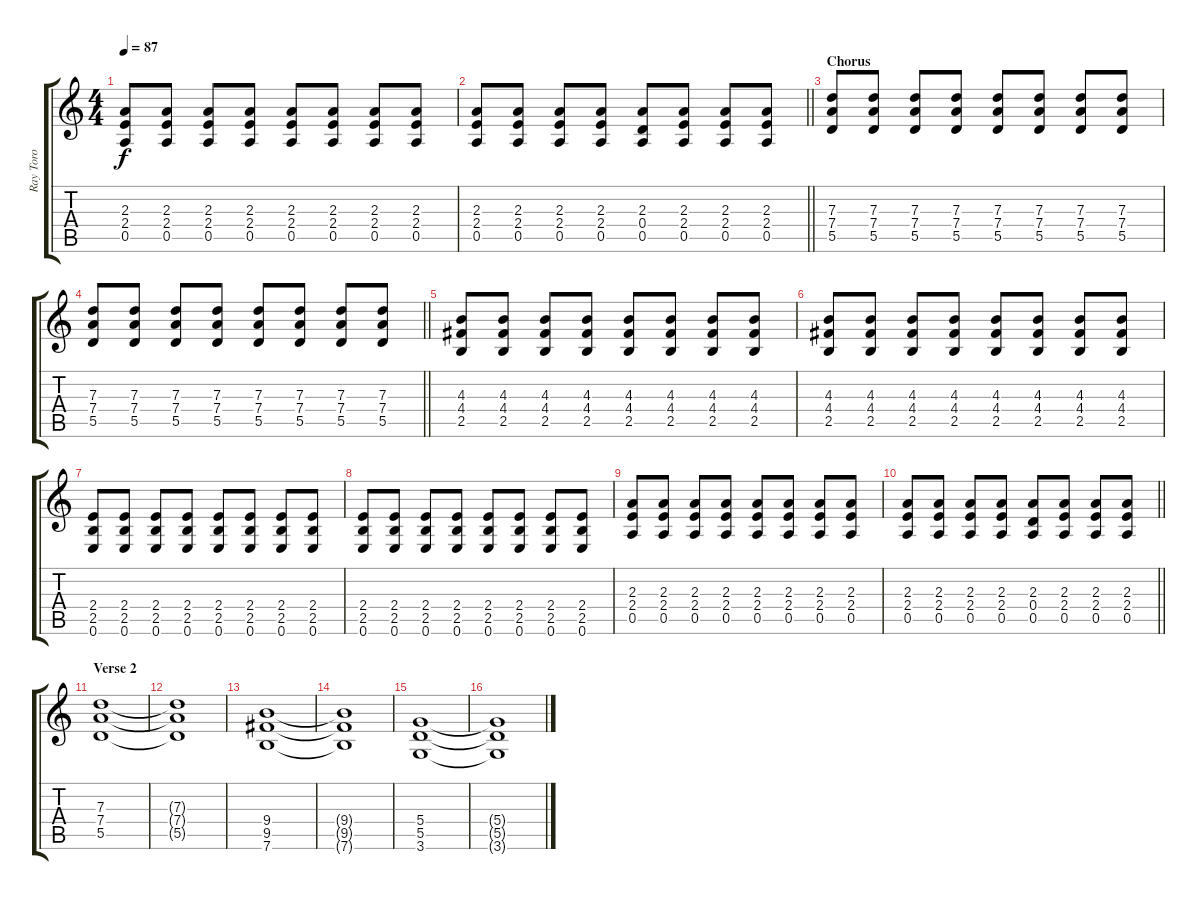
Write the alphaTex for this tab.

\track ("Ray Toro" "Ray Toro") {instrument acousticguitarsteel}
\staff {score tabs}
\tuning (E4 B3 G3 D3 A2 E2) {hide}
\ts (4 4)
\tempo 87
\clef g2
\ks c
(2.3 2.4 0.5).8{dy f} (2.3 2.4 0.5).8 (2.3 2.4 0.5).8 (2.3 2.4 0.5).8 (2.3 2.4 0.5).8 (2.3 2.4 0.5).8 (2.3 2.4 0.5).8 (2.3 2.4 0.5).8 |
\barLineRight lightlight
(2.3 2.4 0.5).8 (2.3 2.4 0.5).8 (2.3 2.4 0.5).8 (2.3 2.4 0.5).8 (2.3 0.4 0.5).8 (2.3 2.4 0.5).8 (2.3 2.4 0.5).8 (2.3 2.4 0.5).8 |
\section ("" "Chorus")
(7.3 7.4 5.5).8 (7.3 7.4 5.5).8 (7.3 7.4 5.5).8 (7.3 7.4 5.5).8 (7.3 7.4 5.5).8 (7.3 7.4 5.5).8 (7.3 7.4 5.5).8 (7.3 7.4 5.5).8 |
\barLineRight lightlight
(7.3 7.4 5.5).8 (7.3 7.4 5.5).8 (7.3 7.4 5.5).8 (7.3 7.4 5.5).8 (7.3 7.4 5.5).8 (7.3 7.4 5.5).8 (7.3 7.4 5.5).8 (7.3 7.4 5.5).8 |
(4.3 4.4 2.5).8 (4.3 4.4 2.5).8 (4.3 4.4 2.5).8 (4.3 4.4 2.5).8 (4.3 4.4 2.5).8 (4.3 4.4 2.5).8 (4.3 4.4 2.5).8 (4.3 4.4 2.5).8 |
(4.3 4.4 2.5).8 (4.3 4.4 2.5).8 (4.3 4.4 2.5).8 (4.3 4.4 2.5).8 (4.3 4.4 2.5).8 (4.3 4.4 2.5).8 (4.3 4.4 2.5).8 (4.3 4.4 2.5).8 |
(2.4 2.5 0.6).8 (2.4 2.5 0.6).8 (2.4 2.5 0.6).8 (2.4 2.5 0.6).8 (2.4 2.5 0.6).8 (2.4 2.5 0.6).8 (2.4 2.5 0.6).8 (2.4 2.5 0.6).8 |
(2.4 2.5 0.6).8 (2.4 2.5 0.6).8 (2.4 2.5 0.6).8 (2.4 2.5 0.6).8 (2.4 2.5 0.6).8 (2.4 2.5 0.6).8 (2.4 2.5 0.6).8 (2.4 2.5 0.6).8 |
(2.3 2.4 0.5).8 (2.3 2.4 0.5).8 (2.3 2.4 0.5).8 (2.3 2.4 0.5).8 (2.3 2.4 0.5).8 (2.3 2.4 0.5).8 (2.3 2.4 0.5).8 (2.3 2.4 0.5).8 |
\barLineRight lightlight
(2.3 2.4 0.5).8 (2.3 2.4 0.5).8 (2.3 2.4 0.5).8 (2.3 2.4 0.5).8 (2.3 0.4 0.5).8 (2.3 2.4 0.5).8 (2.3 2.4 0.5).8 (2.3 2.4 0.5).8 |
\section ("" "Verse 2")
(7.3 7.4 5.5).1{instrument distortionguitar} |
(7.3{t} 7.4{t} 5.5{t}).1 |
(9.4 9.5 7.6).1 |
(9.4{t} 9.5{t} 7.6{t}).1 |
(5.4 5.5 3.6).1 |
(5.4{t} 5.5{t} 3.6{t}).1
